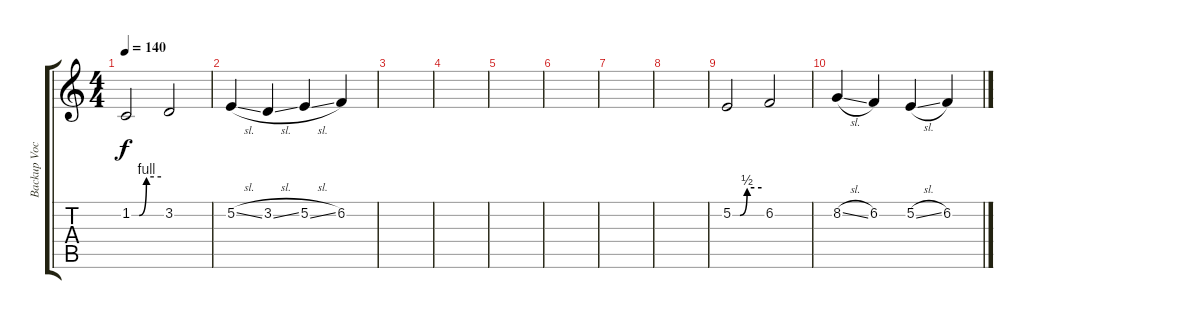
\track ("Backup Vocals" "Backup Voc") {instrument bassoon}
\staff {score tabs}
\tuning (E4 B3 G3 D3 A2 D2) {hide}
\ts (4 4)
\tempo 140
\clef g2
\ks c
1.2{be (custom 0 0 15 0 30 4 60 4)}.2{dy f} 3.2.2 |
5.2{sl}.4 3.2{sl}.4 5.2{sl}.4 6.2.4 |
|
|
|
|
|
|
5.2{be (custom 0 0 15 0 30 2 60 2)}.2 6.2.2 |
8.2{sl}.4 6.2.4 5.2{sl}.4 6.2.4
